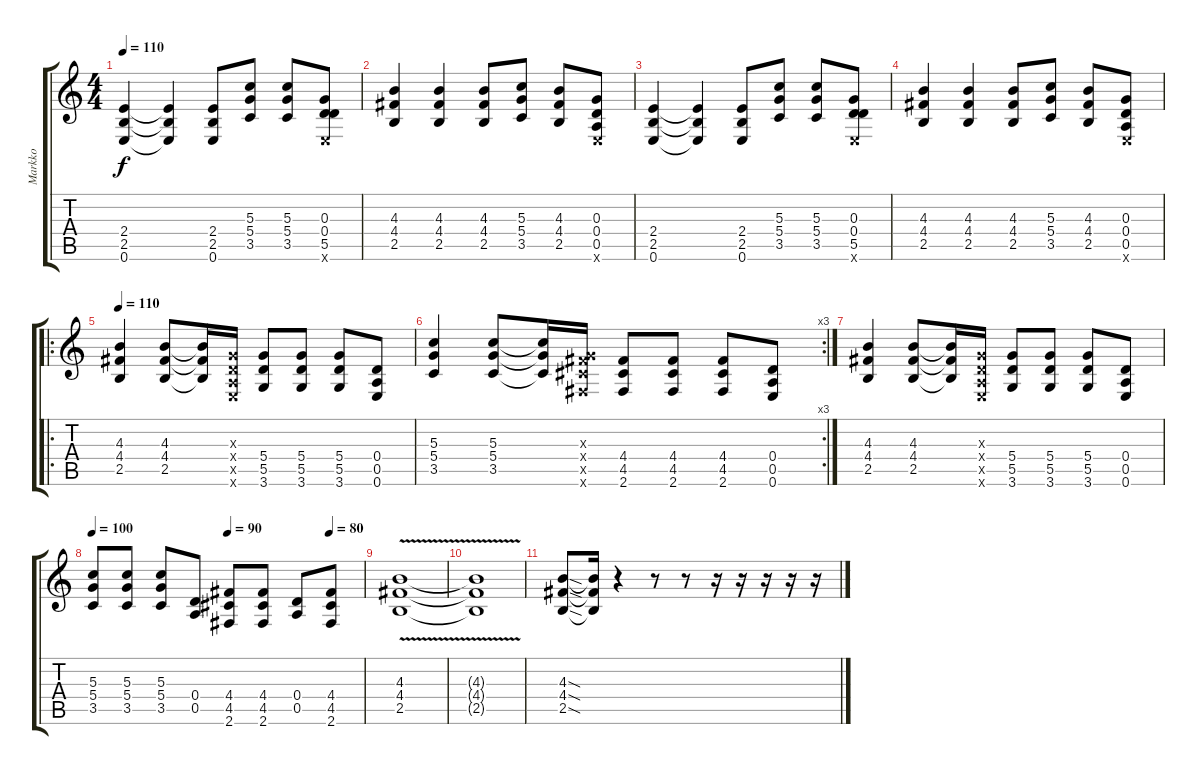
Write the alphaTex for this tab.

\track ("Markko " "Markko ") {instrument overdrivenguitar}
\staff {score tabs}
\tuning (E4 B3 G3 D3 A2 E2) {hide}
\ts (4 4)
\tempo 110
\clef g2
\ks c
(2.4 2.5 0.6).4{dy f} (2.4{t} 2.5{t} 0.6{t}).4 (2.4 2.5 0.6).8 (5.3 5.4 3.5).8 (5.3 5.4 3.5).8 (0.3 0.4 5.5 0.6{x}).8 |
(4.3 4.4 2.5).4 (4.3 4.4 2.5).4 (4.3 4.4 2.5).8 (5.3 5.4 3.5).8 (4.3 4.4 2.5).8 (0.3 0.4 0.5 0.6{x}).8 |
(2.4 2.5 0.6).4 (2.4{t} 2.5{t} 0.6{t}).4 (2.4 2.5 0.6).8 (5.3 5.4 3.5).8 (5.3 5.4 3.5).8 (0.3 0.4 5.5 0.6{x}).8 |
(4.3 4.4 2.5).4 (4.3 4.4 2.5).4 (4.3 4.4 2.5).8 (5.3 5.4 3.5).8 (4.3 4.4 2.5).8 (0.3 0.4 0.5 0.6{x}).8 |
\ro
\tempo 110
(4.3 4.4 2.5).4{instrument overdrivenguitar} (4.3 4.4 2.5).8 (4.3{t} 4.4{t} 2.5{t}).16 (0.3{x} 0.4{x} 0.5{x} 0.6{x}).16 (5.4 5.5 3.6).8 (5.4 5.5 3.6).8 (5.4 5.5 3.6).8 (0.4 0.5 0.6).8 |
\rc 3
(5.3 5.4 3.5).4 (5.3 5.4 3.5).8 (5.3{t} 5.4{t} 3.5{t}).16 (0.3{x} 4.4{x} 4.5{x} 2.6{x}).16 (4.4 4.5 2.6).8 (4.4 4.5 2.6).8 (4.4 4.5 2.6).8 (0.4 0.5 0.6).8 |
(4.3 4.4 2.5).4{instrument overdrivenguitar} (4.3 4.4 2.5).8 (4.3{t} 4.4{t} 2.5{t}).16 (0.3{x} 0.4{x} 0.5{x} 0.6{x}).16 (5.4 5.5 3.6).8 (5.4 5.5 3.6).8 (5.4 5.5 3.6).8 (0.4 0.5 0.6).8 |
\tempo 100
\tempo (90 0.5)
\tempo (80 0.875)
(5.3 5.4 3.5).8 (5.3 5.4 3.5).8 (5.3 5.4 3.5).8 (0.4 0.5).8 (4.4 4.5 2.6).8 (4.4 4.5 2.6).8 (0.4 0.5).8 (4.4 4.5 2.6).8 |
(4.3{v} 4.4 2.5).1 |
(4.3{t} 4.4{t} 2.5{t}).1 |
(4.3{sod} 4.4{sod} 2.5{sod}).8 (4.3{t} 4.4{t} 2.5{t}).16 r.4 r.8 r.8 r.16 r.16 r.16 r.16 r.16
